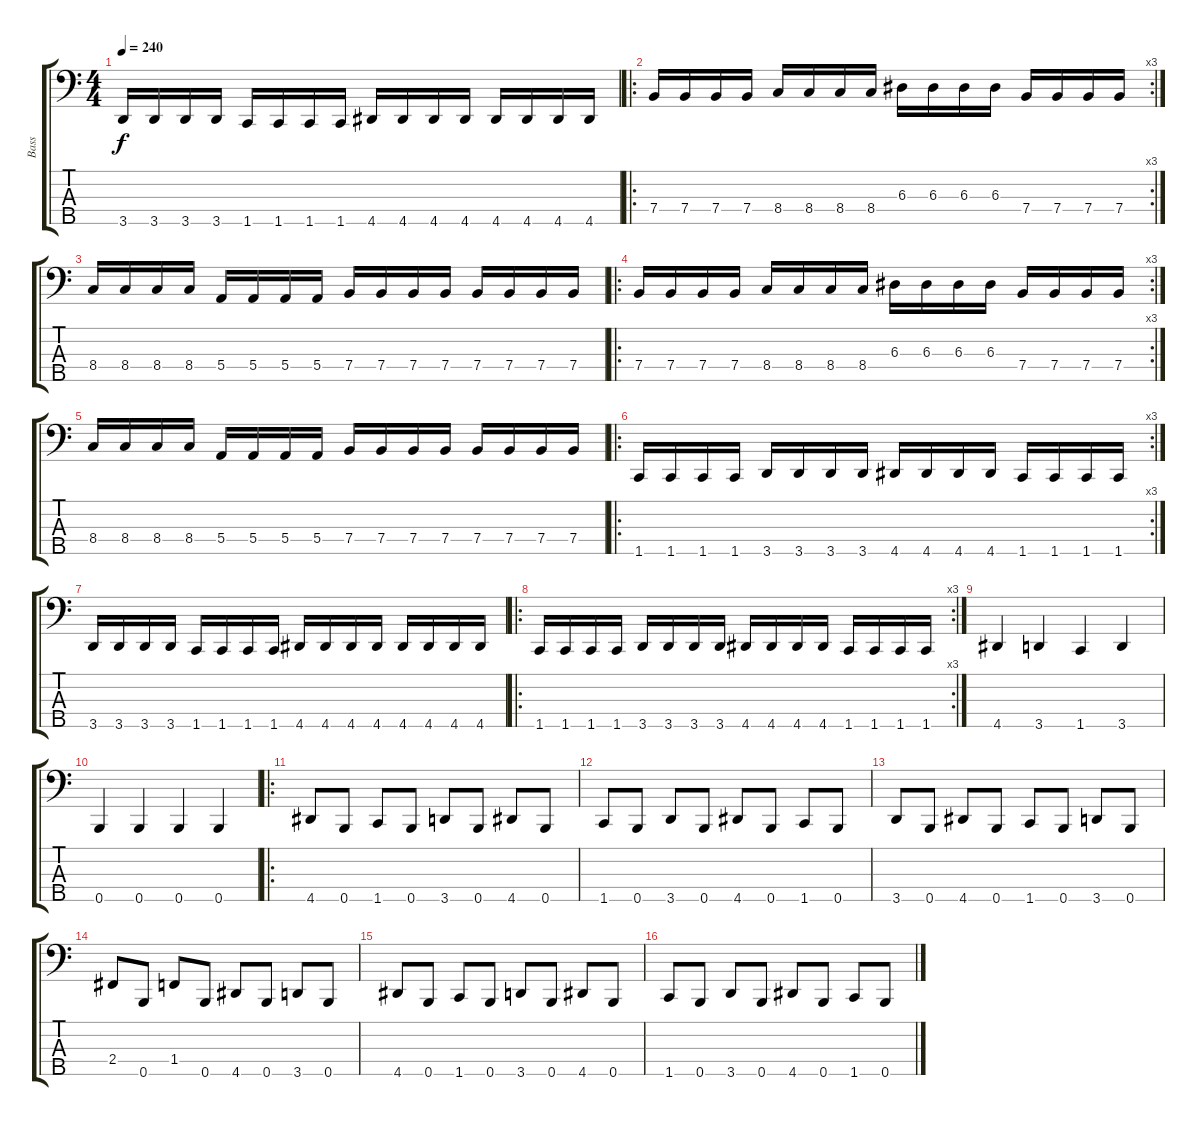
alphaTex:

\track ("Bass " "Bass ") {instrument electricbasspick}
\staff {score tabs}
\tuning (G2 D2 A1 E1 B0) {hide}
\ts (4 4)
\tempo 240
\clef f4
\ks c
3.5.16{dy f} 3.5.16 3.5.16 3.5.16 1.5.16 1.5.16 1.5.16 1.5.16 4.5.16 4.5.16 4.5.16 4.5.16 4.5.16 4.5.16 4.5.16 4.5.16 |
\ro
\rc 3
7.4.16 7.4.16 7.4.16 7.4.16 8.4.16 8.4.16 8.4.16 8.4.16 6.3.16 6.3.16 6.3.16 6.3.16 7.4.16 7.4.16 7.4.16 7.4.16 |
8.4.16 8.4.16 8.4.16 8.4.16 5.4.16 5.4.16 5.4.16 5.4.16 7.4.16 7.4.16 7.4.16 7.4.16 7.4.16 7.4.16 7.4.16 7.4.16 |
\ro
\rc 3
7.4.16 7.4.16 7.4.16 7.4.16 8.4.16 8.4.16 8.4.16 8.4.16 6.3.16 6.3.16 6.3.16 6.3.16 7.4.16 7.4.16 7.4.16 7.4.16 |
8.4.16 8.4.16 8.4.16 8.4.16 5.4.16 5.4.16 5.4.16 5.4.16 7.4.16 7.4.16 7.4.16 7.4.16 7.4.16 7.4.16 7.4.16 7.4.16 |
\ro
\rc 3
1.5.16 1.5.16 1.5.16 1.5.16 3.5.16 3.5.16 3.5.16 3.5.16 4.5.16 4.5.16 4.5.16 4.5.16 1.5.16 1.5.16 1.5.16 1.5.16 |
3.5.16 3.5.16 3.5.16 3.5.16 1.5.16 1.5.16 1.5.16 1.5.16 4.5.16 4.5.16 4.5.16 4.5.16 4.5.16 4.5.16 4.5.16 4.5.16 |
\ro
\rc 3
1.5.16 1.5.16 1.5.16 1.5.16 3.5.16 3.5.16 3.5.16 3.5.16 4.5.16 4.5.16 4.5.16 4.5.16 1.5.16 1.5.16 1.5.16 1.5.16 |
4.5.4 3.5.4 1.5.4 3.5.4 |
0.5.4 0.5.4 0.5.4 0.5.4 |
\ro
4.5.8 0.5.8 1.5.8 0.5.8 3.5.8 0.5.8 4.5.8 0.5.8 |
1.5.8 0.5.8 3.5.8 0.5.8 4.5.8 0.5.8 1.5.8 0.5.8 |
3.5.8 0.5.8 4.5.8 0.5.8 1.5.8 0.5.8 3.5.8 0.5.8 |
2.4.8 0.5.8 1.4.8 0.5.8 4.5.8 0.5.8 3.5.8 0.5.8 |
4.5.8 0.5.8 1.5.8 0.5.8 3.5.8 0.5.8 4.5.8 0.5.8 |
1.5.8 0.5.8 3.5.8 0.5.8 4.5.8 0.5.8 1.5.8 0.5.8
